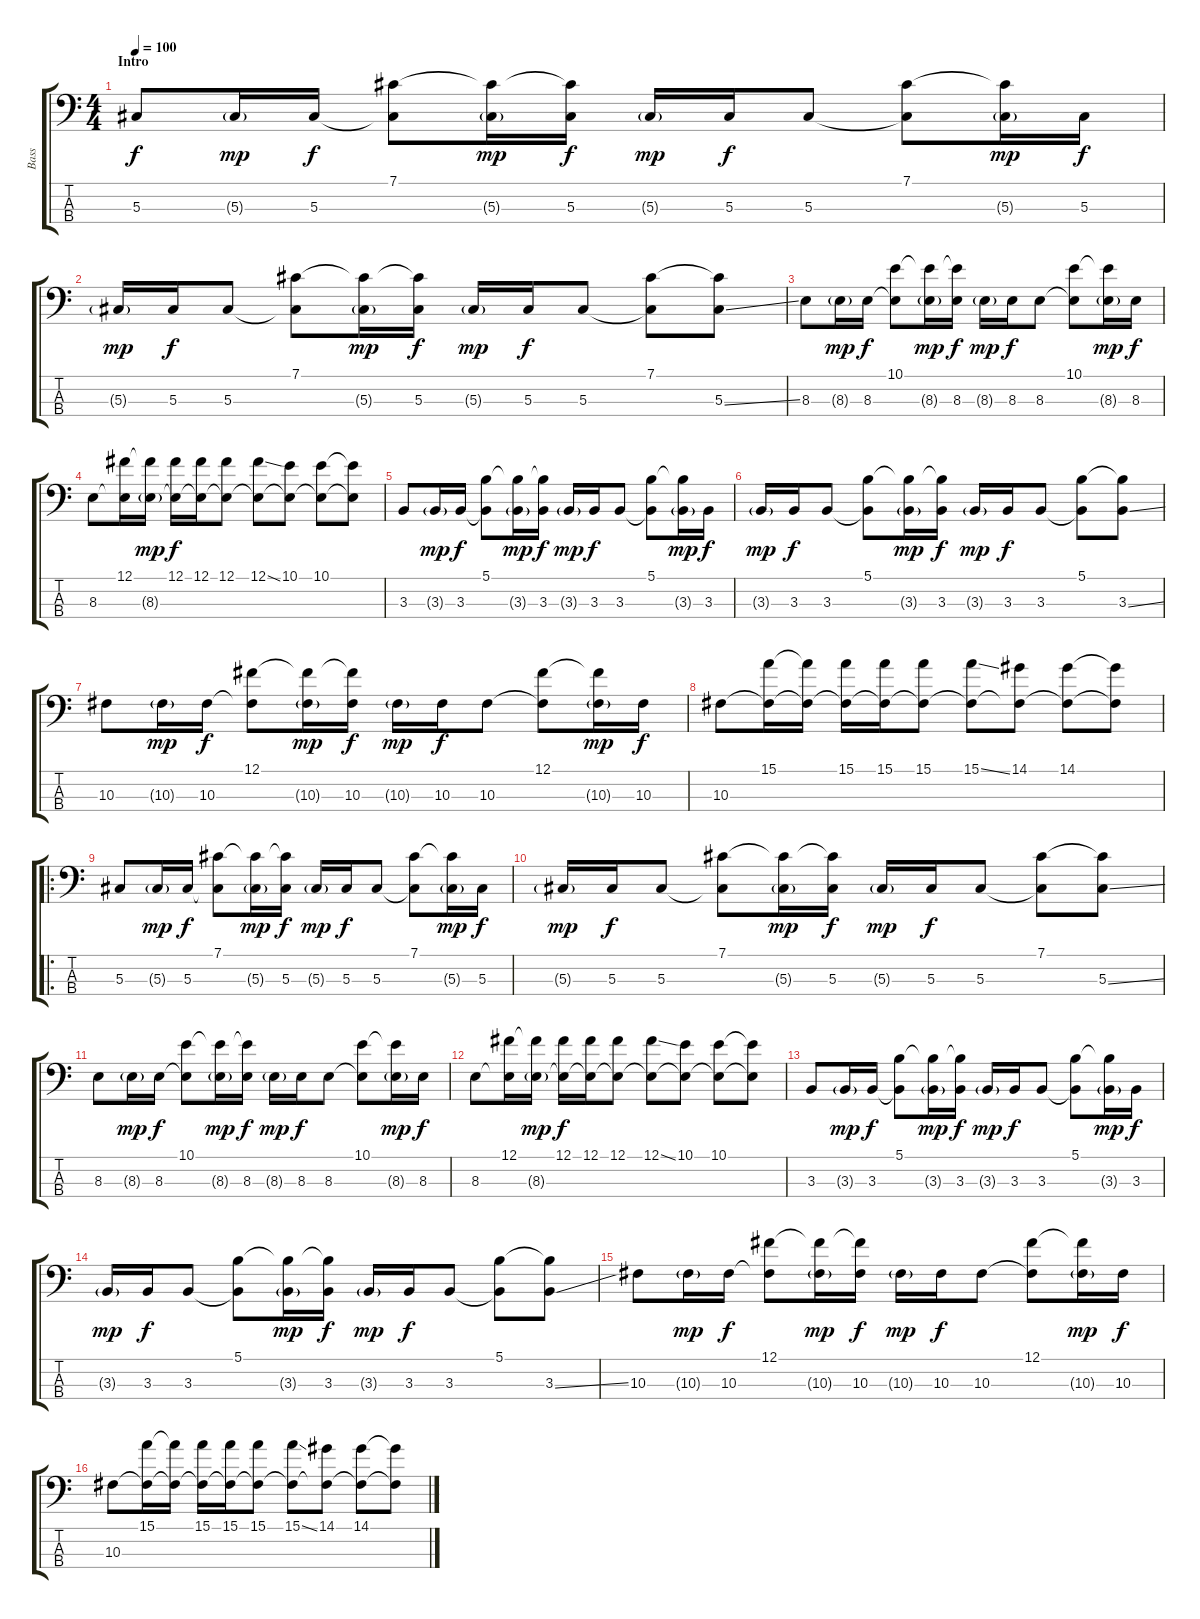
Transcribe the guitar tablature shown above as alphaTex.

\track ("Bass" "Bass") {instrument electricbassfinger}
\staff {score tabs}
\tuning (Gb2 Db2 Ab1 Db1) {hide}
\ts (4 4)
\section ("" "Intro")
\tempo 100
\clef f4
\ks c
5.3.8{dy f instrument electricbassfinger} 5.3{g}.16{dy mp} 5.3.16{dy f} (7.1 5.3{t}).8 (7.1{t} 5.3{g}).16{dy mp} (7.1{t} 5.3).16{dy f} 5.3{g}.16{dy mp} 5.3.16{dy f} 5.3.8 (7.1 5.3{t}).8 (7.1{t} 5.3{g}).16{dy mp} 5.3.16{dy f} |
5.3{g}.16{dy mp} 5.3.16{dy f} 5.3.8 (7.1 5.3{t}).8 (7.1{t} 5.3{g}).16{dy mp} (7.1{t} 5.3).16{dy f} 5.3{g}.16{dy mp} 5.3.16{dy f} 5.3.8 (7.1 5.3{t}).8 (7.1{t} 5.3{ss}).8 |
8.3.8 8.3{g}.16{dy mp} 8.3.16{dy f} (10.1 8.3{t}).8 (10.1{t} 8.3{g}).16{dy mp} (10.1{t} 8.3).16{dy f} 8.3{g}.16{dy mp} 8.3.16{dy f} 8.3.8 (10.1 8.3{t}).8 (10.1{t} 8.3{g}).16{dy mp} 8.3.16{dy f} |
8.3.8 (12.1 8.3{t}).16 (12.1{t} 8.3{g}).16{dy mp} (12.1 8.3{t}).16{dy f} (12.1 8.3{t}).16 (12.1 8.3{t}).8 (12.1{ss} 8.3{t}).8 (10.1 8.3{t}).8 (10.1 8.3{t}).8 (10.1{t} 8.3{t}).8 |
3.3.8 3.3{g}.16{dy mp} 3.3.16{dy f} (5.1 3.3{t}).8 (5.1{t} 3.3{g}).16{dy mp} (5.1{t} 3.3).16{dy f} 3.3{g}.16{dy mp} 3.3.16{dy f} 3.3.8 (5.1 3.3{t}).8 (5.1{t} 3.3{g}).16{dy mp} 3.3.16{dy f} |
3.3{g}.16{dy mp} 3.3.16{dy f} 3.3.8 (5.1 3.3{t}).8 (5.1{t} 3.3{g}).16{dy mp} (5.1{t} 3.3).16{dy f} 3.3{g}.16{dy mp} 3.3.16{dy f} 3.3.8 (5.1 3.3{t}).8 (5.1{t} 3.3{ss}).8 |
10.3.8 10.3{g}.16{dy mp} 10.3.16{dy f} (12.1 10.3{t}).8 (12.1{t} 10.3{g}).16{dy mp} (12.1{t} 10.3).16{dy f} 10.3{g}.16{dy mp} 10.3.16{dy f} 10.3.8 (12.1 10.3{t}).8 (12.1{t} 10.3{g}).16{dy mp} 10.3.16{dy f} |
10.3.8 (15.1 10.3{t}).16 (15.1{t} 10.3{t}).16 (15.1 10.3{t}).16 (15.1 10.3{t}).16 (15.1 10.3{t}).8 (15.1{ss} 10.3{t}).8 (14.1 10.3{t}).8 (14.1 10.3{t}).8 (14.1{t} 10.3{t}).8 |
\ro
5.3.8 5.3{g}.16{dy mp} 5.3.16{dy f} (7.1 5.3{t}).8 (7.1{t} 5.3{g}).16{dy mp} (7.1{t} 5.3).16{dy f} 5.3{g}.16{dy mp} 5.3.16{dy f} 5.3.8 (7.1 5.3{t}).8 (7.1{t} 5.3{g}).16{dy mp} 5.3.16{dy f} |
5.3{g}.16{dy mp} 5.3.16{dy f} 5.3.8 (7.1 5.3{t}).8 (7.1{t} 5.3{g}).16{dy mp} (7.1{t} 5.3).16{dy f} 5.3{g}.16{dy mp} 5.3.16{dy f} 5.3.8 (7.1 5.3{t}).8 (7.1{t} 5.3{ss}).8 |
8.3.8 8.3{g}.16{dy mp} 8.3.16{dy f} (10.1 8.3{t}).8 (10.1{t} 8.3{g}).16{dy mp} (10.1{t} 8.3).16{dy f} 8.3{g}.16{dy mp} 8.3.16{dy f} 8.3.8 (10.1 8.3{t}).8 (10.1{t} 8.3{g}).16{dy mp} 8.3.16{dy f} |
8.3.8 (12.1 8.3{t}).16 (12.1{t} 8.3{g}).16{dy mp} (12.1 8.3{t}).16{dy f} (12.1 8.3{t}).16 (12.1 8.3{t}).8 (12.1{ss} 8.3{t}).8 (10.1 8.3{t}).8 (10.1 8.3{t}).8 (10.1{t} 8.3{t}).8 |
3.3.8 3.3{g}.16{dy mp} 3.3.16{dy f} (5.1 3.3{t}).8 (5.1{t} 3.3{g}).16{dy mp} (5.1{t} 3.3).16{dy f} 3.3{g}.16{dy mp} 3.3.16{dy f} 3.3.8 (5.1 3.3{t}).8 (5.1{t} 3.3{g}).16{dy mp} 3.3.16{dy f} |
3.3{g}.16{dy mp} 3.3.16{dy f} 3.3.8 (5.1 3.3{t}).8 (5.1{t} 3.3{g}).16{dy mp} (5.1{t} 3.3).16{dy f} 3.3{g}.16{dy mp} 3.3.16{dy f} 3.3.8 (5.1 3.3{t}).8 (5.1{t} 3.3{ss}).8 |
10.3.8 10.3{g}.16{dy mp} 10.3.16{dy f} (12.1 10.3{t}).8 (12.1{t} 10.3{g}).16{dy mp} (12.1{t} 10.3).16{dy f} 10.3{g}.16{dy mp} 10.3.16{dy f} 10.3.8 (12.1 10.3{t}).8 (12.1{t} 10.3{g}).16{dy mp} 10.3.16{dy f} |
10.3.8 (15.1 10.3{t}).16 (15.1{t} 10.3{t}).16 (15.1 10.3{t}).16 (15.1 10.3{t}).16 (15.1 10.3{t}).8 (15.1{ss} 10.3{t}).8 (14.1 10.3{t}).8 (14.1 10.3{t}).8 (14.1{t} 10.3{t}).8
